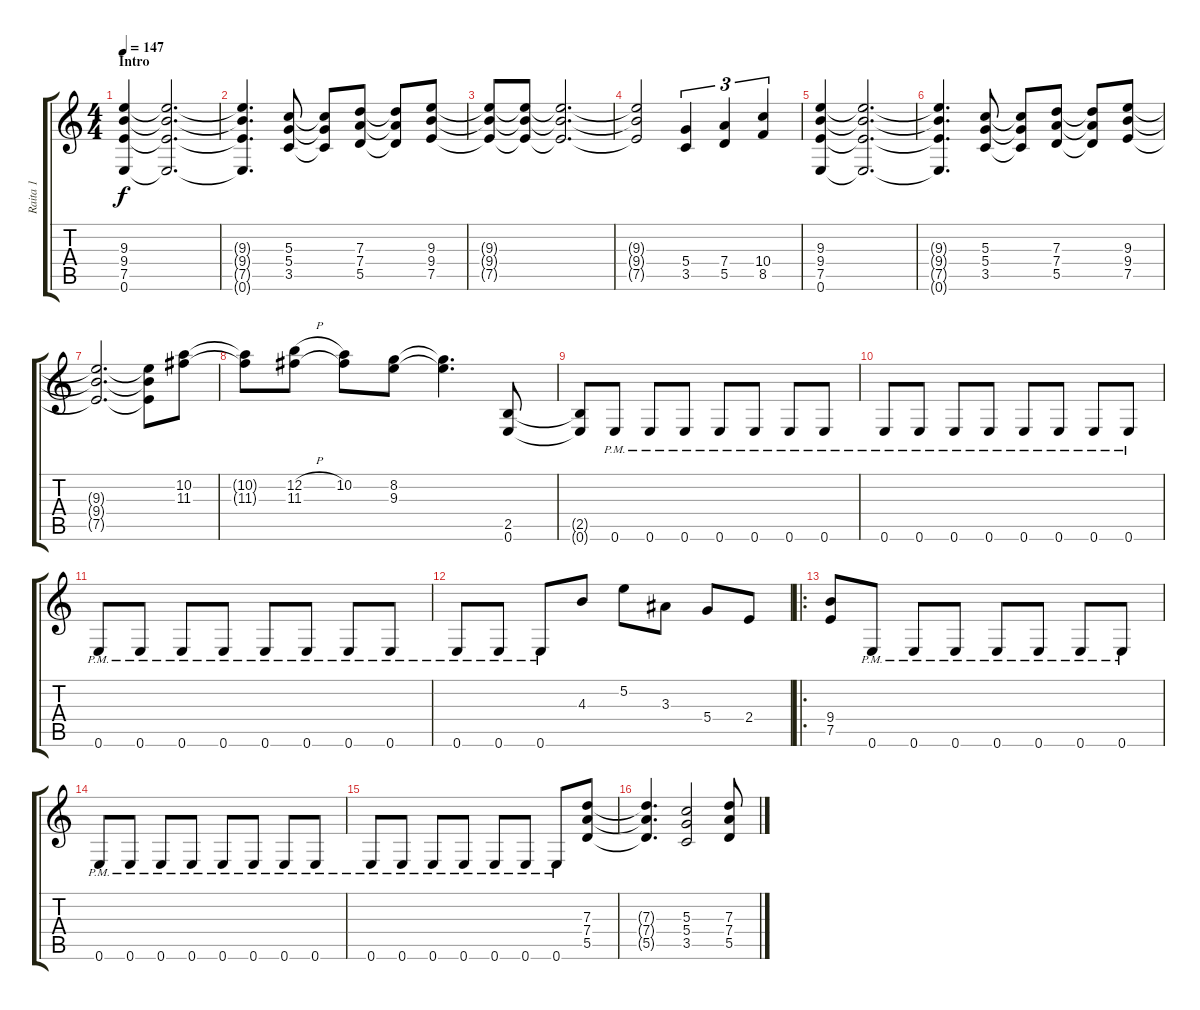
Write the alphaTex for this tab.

\track ("Raita 1" "Raita 1") {instrument distortionguitar}
\staff {score tabs}
\tuning (E4 B3 G3 D3 A2 E2) {hide}
\ts (4 4)
\section ("" "Intro")
\tempo 147
\clef g2
\ks c
(9.3 9.4 7.5 0.6).4{dy f instrument distortionguitar} (9.3{t} 9.4{t} 7.5{t} 0.6{t}).2{d} |
(9.3{t} 9.4{t} 7.5{t} 0.6{t}).4{d} (5.3 5.4 3.5).8 (5.3{t} 5.4{t} 3.5{t}).8 (7.3 7.4 5.5).8 (7.3{t} 7.4{t} 5.5{t}).8 (9.3 9.4 7.5).8 |
(9.3{t} 9.4{t} 7.5{t}).8 (9.3{t} 9.4{t} 7.5{t}).8 (9.3{t} 9.4{t} 7.5{t}).2{d} |
(9.3{t} 9.4{t} 7.5{t}).2 (5.4 3.5).4{tu (3 2)} (7.4 5.5).4{tu (3 2)} (10.4 8.5).4{tu (3 2)} |
(9.3 9.4 7.5 0.6).4 (9.3{t} 9.4{t} 7.5{t} 0.6{t}).2{d} |
(9.3{t} 9.4{t} 7.5{t} 0.6{t}).4{d} (5.3 5.4 3.5).8 (5.3{t} 5.4{t} 3.5{t}).8 (7.3 7.4 5.5).8 (7.3{t} 7.4{t} 5.5{t}).8 (9.3 9.4 7.5).8 |
(9.3{t} 9.4{t} 7.5{t}).2{d} (9.3{t} 9.4{t} 7.5{t}).8 (10.2 11.3).8 |
(10.2{t} 11.3{t}).8 (12.2{h} 11.3).8 (10.2 11.3{t}).8 (8.2 9.3).8 (8.2{t} 9.3{t}).4{d} (2.5 0.6).8 |
(2.5{t} 0.6{t}).8 0.6{pm}.8 0.6{pm}.8 0.6{pm}.8 0.6{pm}.8 0.6{pm}.8 0.6{pm}.8 0.6{pm}.8 |
0.6{pm}.8 0.6{pm}.8 0.6{pm}.8 0.6{pm}.8 0.6{pm}.8 0.6{pm}.8 0.6{pm}.8 0.6{pm}.8 |
0.6{pm}.8 0.6{pm}.8 0.6{pm}.8 0.6{pm}.8 0.6{pm}.8 0.6{pm}.8 0.6{pm}.8 0.6{pm}.8 |
0.6{pm}.8 0.6{pm}.8 0.6{pm}.8 4.3.8 5.2.8 3.3.8 5.4.8 2.4.8 |
\ro
(9.4 7.5).8 0.6{pm}.8 0.6{pm}.8 0.6{pm}.8 0.6{pm}.8 0.6{pm}.8 0.6{pm}.8 0.6{pm}.8 |
0.6{pm}.8 0.6{pm}.8 0.6{pm}.8 0.6{pm}.8 0.6{pm}.8 0.6{pm}.8 0.6{pm}.8 0.6{pm}.8 |
0.6{pm}.8 0.6{pm}.8 0.6{pm}.8 0.6{pm}.8 0.6{pm}.8 0.6{pm}.8 0.6{pm}.8 (7.3 7.4 5.5).8 |
(7.3{t} 7.4{t} 5.5{t}).4{d} (5.3 5.4 3.5).2 (7.3 7.4 5.5).8
